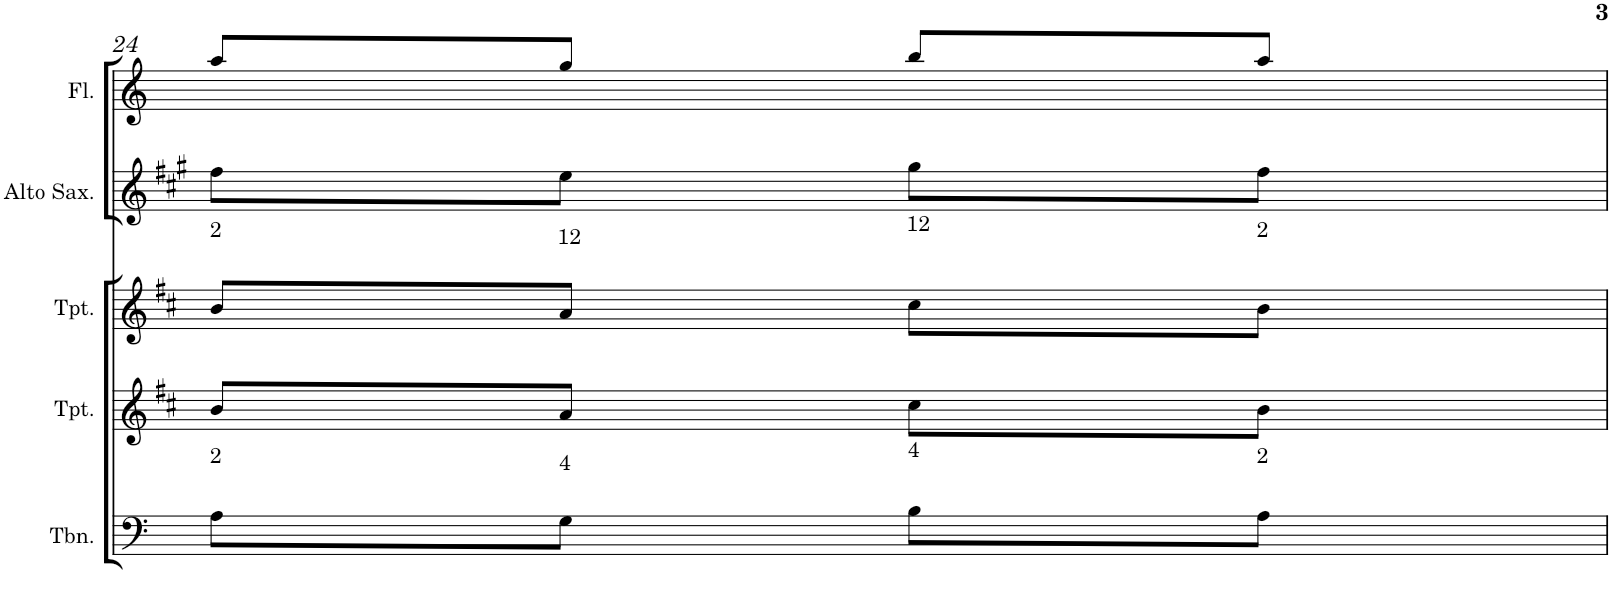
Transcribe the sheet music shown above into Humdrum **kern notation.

**kern	**kern	**kern	**kern	**kern
*part5	*part4	*part3	*part2	*part1
*staff5	*staff4	*staff3	*staff2	*staff1
*I"C clavF	*I"Bb	*I"Bb - Pirata	*I"Eb	*I"C clavG
!!LO:PB:g=z
*clefF4	*clefG2	*clefG2	*clefG2	*clefG2
*	*Trd1c2	*Trd1c2	*Trd5c9	*
*k[]	*k[f#c#]	*k[f#c#]	*k[f#c#g#]	*k[]
*M2/4	*M2/4	*M2/4	*M2/4	*M2/4
=24	=24	=24	=24	=24
!	!	!LO:TX:a:t=2	!	!
!LO:TX:a:t=2	!	!	!	!
8A\L	8b/L	8b/L	8ff#\L	8aa/L
!	!	!LO:TX:a:t=12	!	!
!LO:TX:a:t=4	!	!	!	!
8G\J	8a/J	8a/J	8ee\J	8gg/J
!	!	!LO:TX:a:t=12	!	!
!LO:TX:a:t=4	!	!	!	!
8B\L	8cc#\L	8cc#\L	8gg#\L	8bb/L
!	!	!LO:TX:a:t=2	!	!
!LO:TX:a:t=2	!	!	!	!
8A\J	8b\J	8b\J	8ff#\J	8aa/J
=	=	=	=	=
*-	*-	*-	*-	*-
